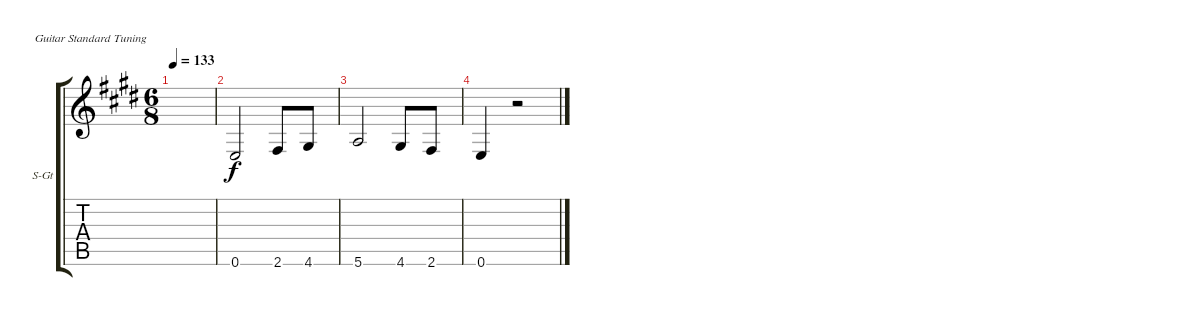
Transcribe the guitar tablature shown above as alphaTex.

\defaultSystemsLayout 4
\bracketExtendMode groupsimilarinstruments
\firstSystemTrackNameOrientation horizontal
\otherSystemsTrackNameOrientation horizontal
\track ("Guitar George" "S-Gt") {instrument acousticguitarsteel}
\staff {score tabs}
\tuning (E4 B3 G3 D3 A2 E2)
\ts (6 8)
\tempo 133
\clef g2
\ks e
|
0.6.2 2.6.8 4.6.8 |
5.6.2 4.6.8 2.6.8 |
0.6.4 r.2
